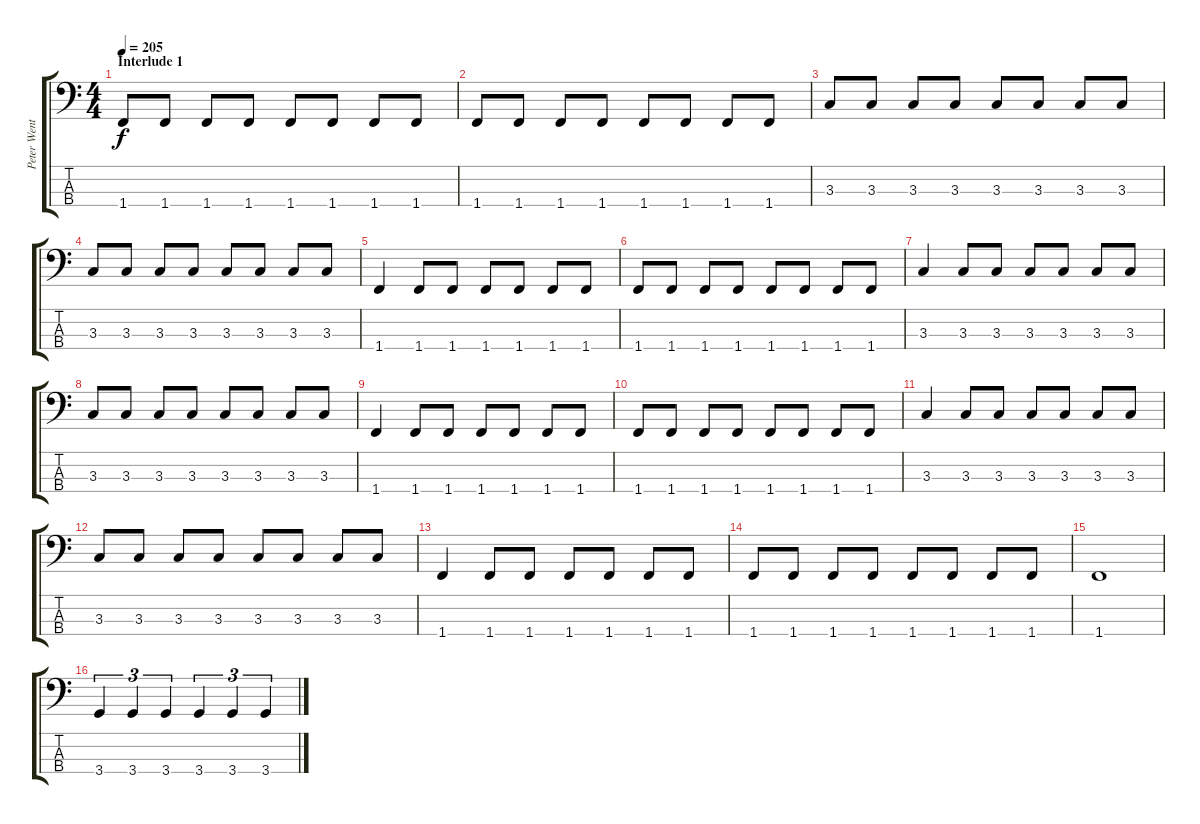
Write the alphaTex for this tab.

\track ("Peter Wentz (Bass)" "Peter Went") {instrument electricbasspick}
\staff {score tabs}
\tuning (G2 D2 A1 E1) {hide}
\ts (4 4)
\section ("" "Interlude 1")
\tempo 205
\clef f4
\ks c
1.4.8{dy f} 1.4.8 1.4.8 1.4.8 1.4.8 1.4.8 1.4.8 1.4.8 |
1.4.8 1.4.8 1.4.8 1.4.8 1.4.8 1.4.8 1.4.8 1.4.8 |
3.3.8 3.3.8 3.3.8 3.3.8 3.3.8 3.3.8 3.3.8 3.3.8 |
3.3.8 3.3.8 3.3.8 3.3.8 3.3.8 3.3.8 3.3.8 3.3.8 |
1.4.4 1.4.8 1.4.8 1.4.8 1.4.8 1.4.8 1.4.8 |
1.4.8 1.4.8 1.4.8 1.4.8 1.4.8 1.4.8 1.4.8 1.4.8 |
3.3.4 3.3.8 3.3.8 3.3.8 3.3.8 3.3.8 3.3.8 |
3.3.8 3.3.8 3.3.8 3.3.8 3.3.8 3.3.8 3.3.8 3.3.8 |
1.4.4 1.4.8 1.4.8 1.4.8 1.4.8 1.4.8 1.4.8 |
1.4.8 1.4.8 1.4.8 1.4.8 1.4.8 1.4.8 1.4.8 1.4.8 |
3.3.4 3.3.8 3.3.8 3.3.8 3.3.8 3.3.8 3.3.8 |
3.3.8 3.3.8 3.3.8 3.3.8 3.3.8 3.3.8 3.3.8 3.3.8 |
1.4.4 1.4.8 1.4.8 1.4.8 1.4.8 1.4.8 1.4.8 |
1.4.8 1.4.8 1.4.8 1.4.8 1.4.8 1.4.8 1.4.8 1.4.8 |
1.4.1 |
3.4.4{tu (3 2)} 3.4.4{tu (3 2)} 3.4.4{tu (3 2)} 3.4.4{tu (3 2)} 3.4.4{tu (3 2)} 3.4.4{tu (3 2)}
